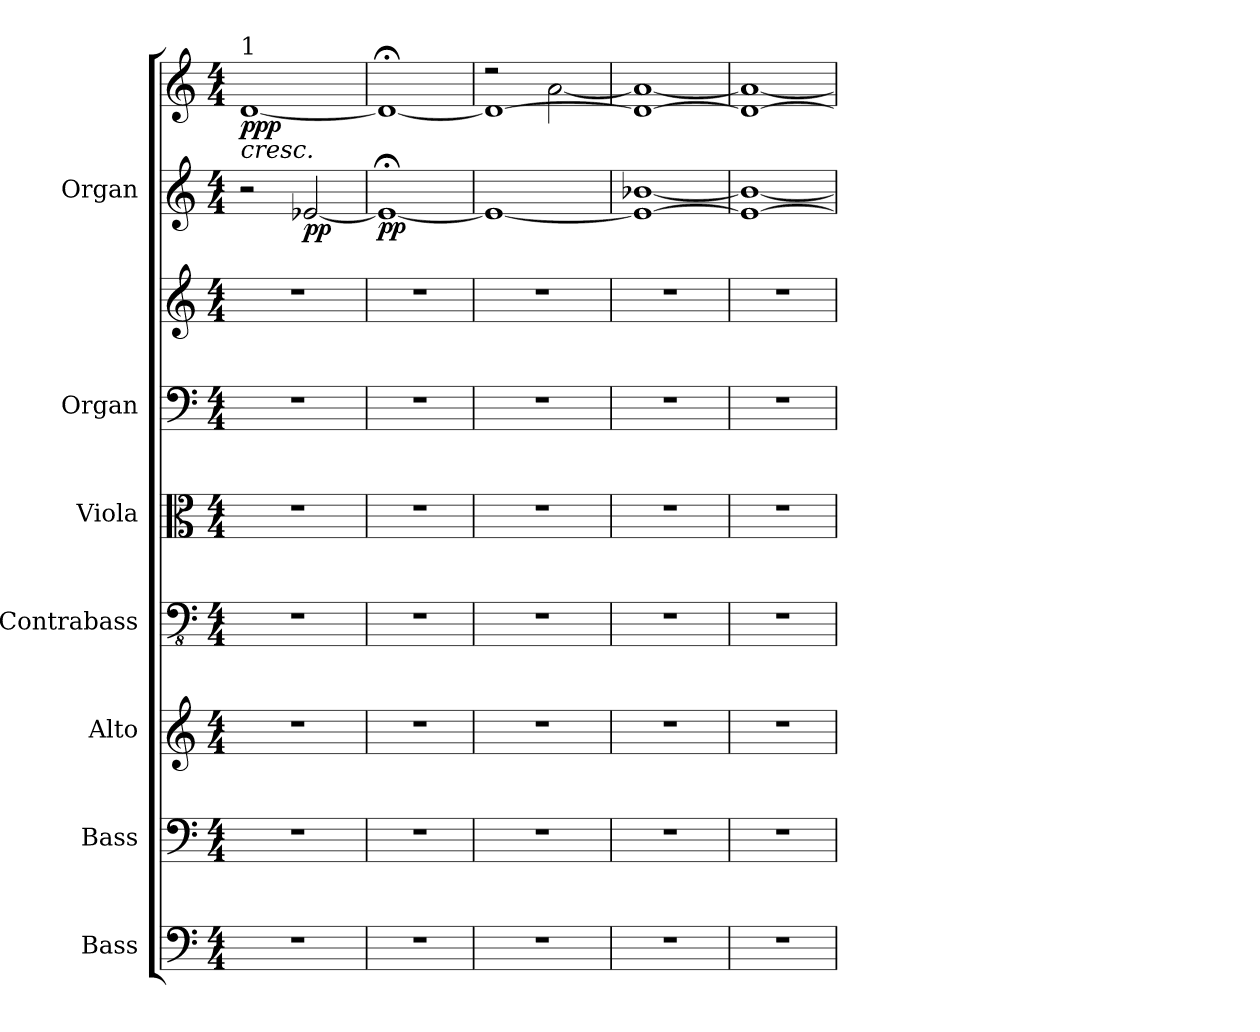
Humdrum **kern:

**kern	**kern	**kern	**kern	**kern	**kern	**kern	**kern	**kern	**dynam
*part7	*part6	*part5	*part4	*part3	*part2	*part2	*part1	*part1	*part1
*staff9	*staff8	*staff7	*staff6	*staff5	*staff4	*staff3	*staff2	*staff1	*staff1/2
*I"Bass	*I"Bass	*I"Alto	*I"Contrabass	*I"Viola	*I"Organ	*	*I"Organ	*	*
*I'B.	*I'B.	*I'A.	*I'Cb.	*I'Vla.	*I'Org.	*	*I'Org.	*	*
*clefF4	*clefF4	*clefG2	*clefFv4	*clefC3	*clefF4	*clefG2	*clefG2	*clefG2	*
*	*	*	*ITrd7c12	*	*	*	*	*	*
*k[]	*k[]	*k[]	*k[]	*k[]	*k[]	*k[]	*k[]	*k[]	*
*M4/4	*M4/4	*M4/4	*M4/4	*M4/4	*M4/4	*M4/4	*M4/4	*M4/4	*
*MM72	*MM72	*MM72	*MM72	*MM72	*MM72	*MM72	*MM72	*MM72	*
=1	=1	=1	=1	=1	=1	=1	=1	=1	=1
!	!	!	!	!	!	!	!	!LO:TX:a:t=1	!
!	!	!	!	!	!	!	!	!	!LO:HP:b
!	!	!	!	!	!	!	!	!	!LO:DY:n=1:b
1r	1r	1r	1r	1r	1r	1r	2r	[1d	< ppp
!	!	!	!	!	!	!	!	!	!LO:DY:n=2:b=2
.	.	.	.	.	.	.	[2e-X/	.	pp
.	.	.	.	.	.	.	.	.	[
=2	=2	=2	=2	=2	=2	=2	=2	=2	=2
!	!	!	!	!	!	!	!	!	!LO:DY:b=2
!	!	!	!	!	!	!	!	!	!LO:DY:n=1:b
1r	1r	1r	1r	1r	1r	1r	1e-;<_	1d;<_	p p
=3	=3	=3	=3	=3	=3	=3	=3	=3	=3
*	*	*	*	*	*	*	*	*^	*
1r	1r	1r	1r	1r	1r	1r	1e-_	1d_	2rdd	.
.	.	.	.	.	.	.	.	.	[2a\	.
=4	=4	=4	=4	=4	=4	=4	=4	=4	=4	=4
*	*	*	*	*	*	*	*^	*	*	*
1r	1r	1r	1r	1r	1r	1r	1e-_	[1b-X	1d_	1a_	.
=5	=5	=5	=5	=5	=5	=5	=5	=5	=5	=5	=5
1r	1r	1r	1r	1r	1r	1r	1e-_	1b-_	1d_	1a_	.
*	*	*	*	*	*	*	*v	*v	*	*	*
*	*	*	*	*	*	*	*	*v	*v	*
=	=	=	=	=	=	=	=	=	=
*-	*-	*-	*-	*-	*-	*-	*-	*-	*-
